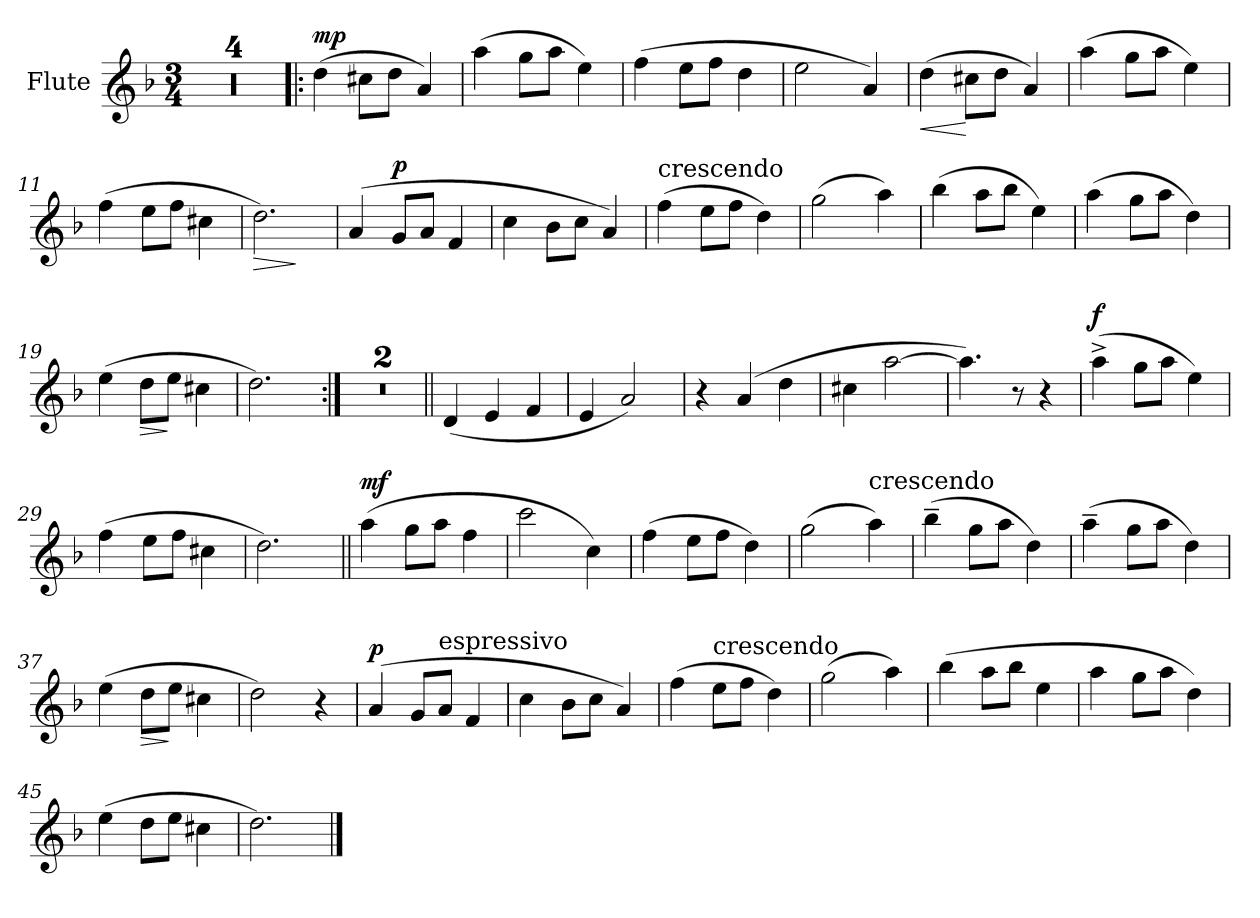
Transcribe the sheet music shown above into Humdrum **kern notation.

**kern	**dynam
*part1	*part1
*staff1	*staff1
*I"Flute	*
*I'Fl	*
*clefG2	*
*k[b-]	*
*F:	*
*M3/4	*
=1	=1
2.r	.
=2	=2
2.r	.
=3	=3
2.r	.
=4	=4
2.r	.
=5!|:	=5!|:
!	!LO:DY:a
(4dd\	mp
8cc#X\L	.
8dd\J	.
4a/)	.
=6	=6
(4aa\	.
8gg\L	.
8aa\J	.
4ee\)	.
=7	=7
(4ff\	.
8ee\L	.
8ff\J	.
4dd\	.
=8	=8
2ee\	.
4a/)	.
!!LO:LB:g=z
=9	=9
!	!LO:HP:b
(4dd\	<
8cc#X\L	[
8dd\J	.
4a/)	.
=10	=10
(4aa\	.
8gg\L	.
8aa\J	.
4ee\)	.
=11	=11
(4ff\	.
8ee\L	.
8ff\J	.
4cc#X\	.
=12	=12
!	!LO:HP:b
2.dd\)	>
.	]
=13	=13
(4a/	.
!	!LO:DY:a
8g/L	p
8a/J	.
4f/	.
=14	=14
4cc\	.
8b-\L	.
8cc\J	.
4a/)	.
=15	=15
!LO:TX:a:t=crescendo	!
(4ff\	.
8ee\L	.
8ff\J	.
4dd\)	.
=16	=16
(2gg\	.
4aa\)	.
!!LO:LB:g=z
=17	=17
(4bb-\	.
8aa\L	.
8bb-\J	.
4ee\)	.
=18	=18
(4aa\	.
8gg\L	.
8aa\J	.
4dd\)	.
=19	=19
(4ee\	.
!	!LO:HP:b
8dd\L	>
8ee\J	]
4cc#X\	.
=20	=20
2.dd\)	.
=21:|!	=21:|!
2.r	.
=22	=22
2.r	.
=23||	=23||
(4d/	.
4e/	.
4f/	.
=24	=24
4e/	.
2a/)	.
=25	=25
4r	.
(4a/	.
4dd\	.
!!LO:LB:g=z
=26	=26
4cc#X\	.
[2aa\	.
=27	=27
4.aa\])	.
8r	.
4r	.
=28	=28
!	!LO:DY:a
(4aa^\	f
8gg\L	.
8aa\J	.
4ee\)	.
=29	=29
(4ff\	.
8ee\L	.
8ff\J	.
4cc#X\	.
=30	=30
2.dd\)	.
=31||	=31||
!	!LO:DY:a
(4aa\	mf
8gg\L	.
8aa\J	.
4ff\	.
=32	=32
2ccc\	.
4cc\)	.
=33	=33
(4ff\	.
8ee\L	.
8ff\J	.
4dd\)	.
=34	=34
(2gg\	.
!LO:TX:a:t=crescendo	!
4aa\)	.
=35	=35
(4bb-~\	.
8gg\L	.
8aa\J	.
4dd\)	.
!!LO:LB:g=z
=36	=36
(4aa~\	.
8gg\L	.
8aa\J	.
4dd\)	.
=37	=37
(4ee\	.
!	!LO:HP:b
8dd\L	>
8ee\J	]
4cc#X\	.
=38	=38
2dd\)	.
4r	.
=39	=39
!	!LO:DY:a
(4a/	p
8g/L	.
!LO:TX:a:t=espressivo	!
8a/J	.
4f/	.
=40	=40
4cc\	.
8b-\L	.
8cc\J	.
4a/)	.
=41	=41
(4ff\	.
!LO:TX:a:t=crescendo	!
8ee\L	.
8ff\J	.
4dd\)	.
=42	=42
(2gg\	.
4aa\)	.
=43	=43
(4bb-\	.
8aa\L	.
8bb-\J	.
4ee\	.
=44	=44
4aa\	.
8gg\L	.
8aa\J	.
4dd\)	.
!!LO:LB:g=z
=45	=45
(4ee\	.
8dd\L	.
8ee\J	.
4cc#X\	.
=46	=46
2.dd\)	.
==	==
*-	*-
